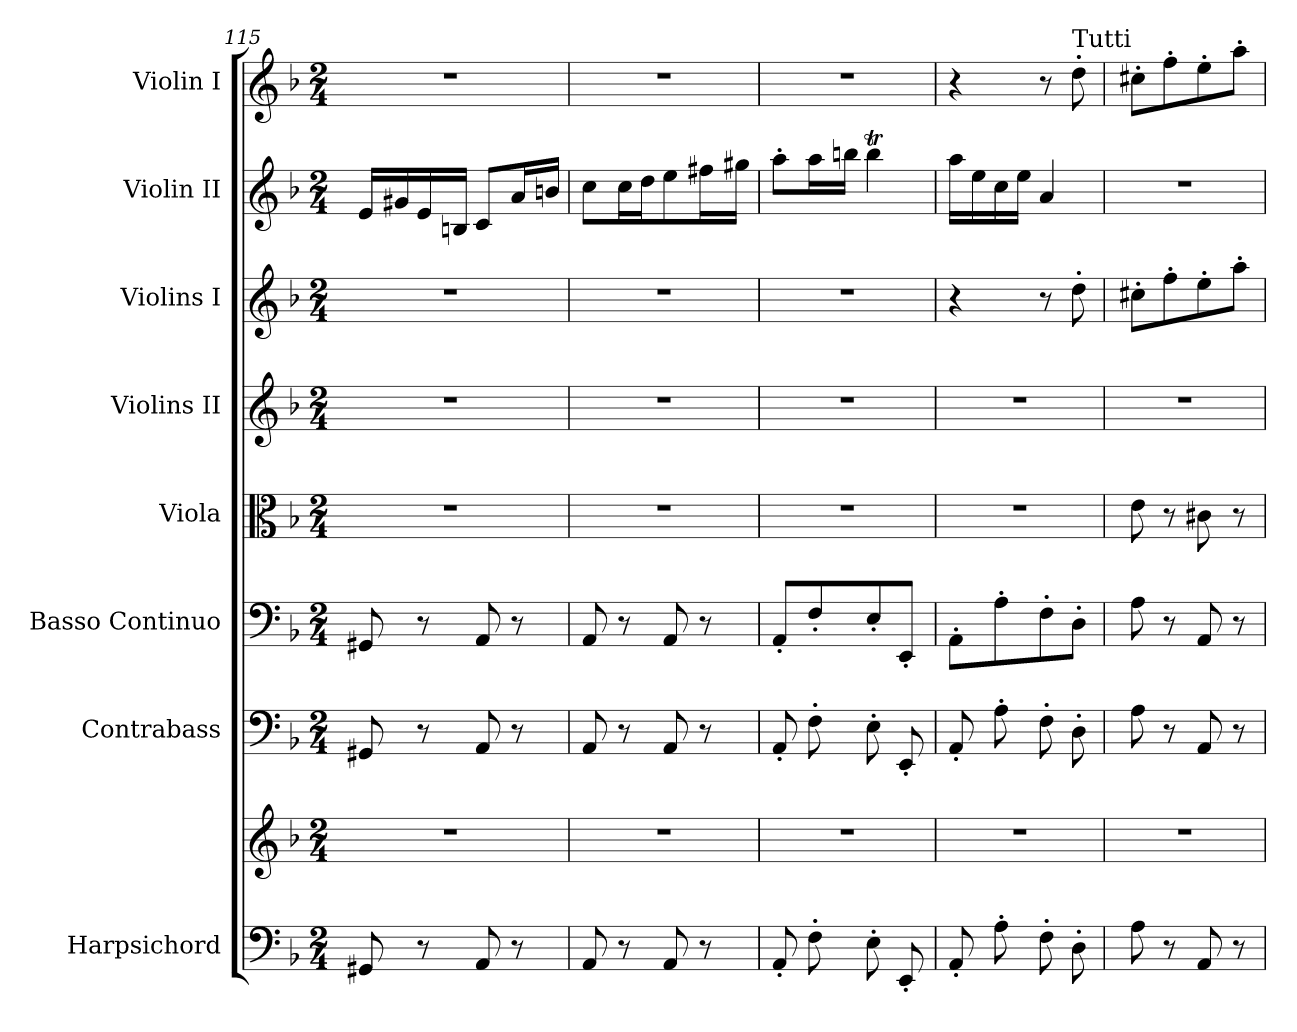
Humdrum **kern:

**kern	**kern	**kern	**kern	**kern	**kern	**kern	**kern	**kern
*part8	*part8	*part7	*part6	*part5	*part4	*part3	*part2	*part1
*staff9	*staff8	*staff7	*staff6	*staff5	*staff4	*staff3	*staff2	*staff1
*I"Harpsichord	*	*I"Contrabass	*I"Basso Continuo	*I"Viola	*I"Violins II	*I"Violins I	*I"Violin II	*I"Violin I
*I'Hch.	*	*I'Cb.	*I'B.C.	*I'Vla.	*I'Vlns. II	*I'Vlns. I	*I'Vln. II	*I'Vln. I
*clefF4	*clefG2	*clefF4	*clefF4	*clefC3	*clefG2	*clefG2	*clefG2	*clefG2
*	*	*ITrd7c12	*	*	*	*	*	*
*k[b-]	*k[b-]	*k[b-]	*k[b-]	*k[b-]	*k[b-]	*k[b-]	*k[b-]	*k[b-]
*M2/4	*M2/4	*M2/4	*M2/4	*M2/4	*M2/4	*M2/4	*M2/4	*M2/4
=115	=115	=115	=115	=115	=115	=115	=115	=115
8GG#X/	2r	8GGG#X/	8GG#X/	2r	2r	2r	16e/LL	2r
.	.	.	.	.	.	.	16g#X/	.
8r	.	8r	8r	.	.	.	16e/	.
.	.	.	.	.	.	.	16Bn/JJ	.
8AA/	.	8AAA/	8AA/	.	.	.	8c/L	.
8r	.	8r	8r	.	.	.	16a/L	.
.	.	.	.	.	.	.	16bn/JJ	.
=116	=116	=116	=116	=116	=116	=116	=116	=116
8AA/	2r	8AAA/	8AA/	2r	2r	2r	8cc\L	2r
8r	.	8r	8r	.	.	.	16cc\L	.
.	.	.	.	.	.	.	16dd\J	.
8AA/	.	8AAA/	8AA/	.	.	.	8ee\	.
8r	.	8r	8r	.	.	.	16ff#X\L	.
.	.	.	.	.	.	.	16gg#X\JJ	.
=117	=117	=117	=117	=117	=117	=117	=117	=117
8AA'/	2r	8AAA'/	8AA'/L	2r	2r	2r	8aa'\L	2r
8F'\	.	8FF'\	8F'/	.	.	.	16aa\L	.
.	.	.	.	.	.	.	16bbn\JJ	.
8E'\	.	8EE'\	8E'/	.	.	.	4bbt\	.
8EE'/	.	8EEE'/	8EE'/J	.	.	.	.	.
!!LO:PB:g=z
=118	=118	=118	=118	=118	=118	=118	=118	=118
8AA'/	2r	8AAA'/	8AA'\L	2r	2r	4r	16aa\LL	4r
.	.	.	.	.	.	.	16ee\	.
8A'\	.	8AA'\	8A'\	.	.	.	16cc\	.
.	.	.	.	.	.	.	16ee\JJ	.
8F'\	.	8FF'\	8F'\	.	.	8r	4a/	8r
!	!	!	!	!	!	!	!	!LO:TX:a:t=Tutti
8D'\	.	8DD'\	8D'\J	.	.	8dd'\	.	8dd'\
=119	=119	=119	=119	=119	=119	=119	=119	=119
8A\	2r	8AA\	8A\	8e\	2r	8cc#X'\L	2r	8cc#X'\L
8r	.	8r	8r	8r	.	8ff'\	.	8ff'\
8AA/	.	8AAA/	8AA/	8c#X\	.	8ee'\	.	8ee'\
8r	.	8r	8r	8r	.	8aa'\J	.	8aa'\J
=	=	=	=	=	=	=	=	=
*-	*-	*-	*-	*-	*-	*-	*-	*-
